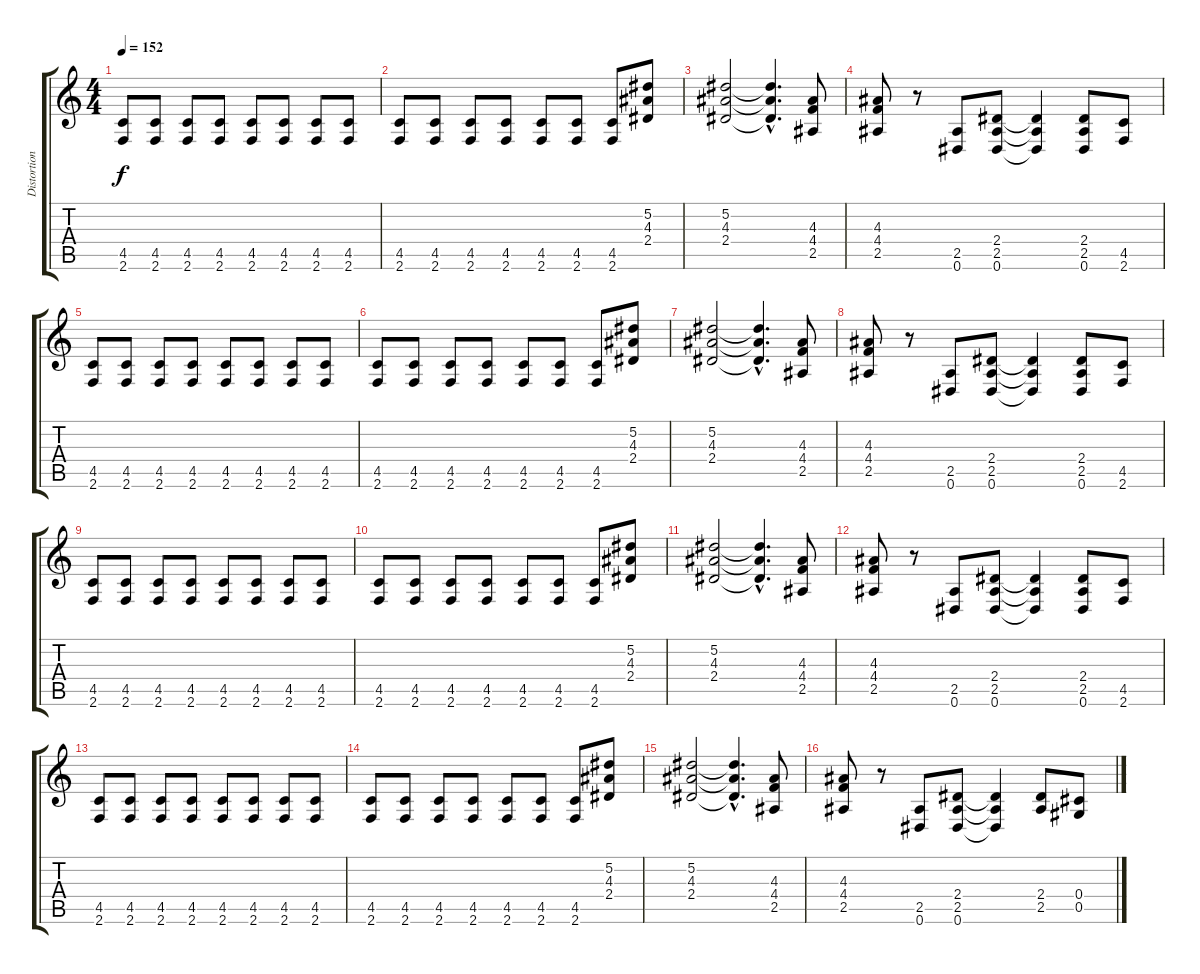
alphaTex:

\track ("Distortion Guitar" "Distortion") {instrument distortionguitar}
\staff {score tabs}
\tuning (Eb4 Bb3 Gb3 Db3 Ab2 Eb2) {hide}
\ts (4 4)
\tempo 152
\clef g2
\ks c
(4.5 2.6).8{dy f} (4.5 2.6).8 (4.5 2.6).8 (4.5 2.6).8 (4.5 2.6).8 (4.5 2.6).8 (4.5 2.6).8 (4.5 2.6).8 |
(4.5 2.6).8 (4.5 2.6).8 (4.5 2.6).8 (4.5 2.6).8 (4.5 2.6).8 (4.5 2.6).8 (4.5 2.6).8 (5.2 4.3 2.4).8 |
(5.2 4.3 2.4).2 (5.2{hac t} 4.3{hac t} 2.4{hac t}).4{d} (4.3 4.4 2.5).8 |
(4.3 4.4 2.5).8 r.8 (2.5 0.6).8 (2.4 2.5 0.6).8 (2.4{t} 2.5{t} 0.6{t}).4 (2.4 2.5 0.6).8 (4.5 2.6).8 |
(4.5 2.6).8 (4.5 2.6).8 (4.5 2.6).8 (4.5 2.6).8 (4.5 2.6).8 (4.5 2.6).8 (4.5 2.6).8 (4.5 2.6).8 |
(4.5 2.6).8 (4.5 2.6).8 (4.5 2.6).8 (4.5 2.6).8 (4.5 2.6).8 (4.5 2.6).8 (4.5 2.6).8 (5.2 4.3 2.4).8 |
(5.2 4.3 2.4).2 (5.2{hac t} 4.3{hac t} 2.4{hac t}).4{d} (4.3 4.4 2.5).8 |
(4.3 4.4 2.5).8 r.8 (2.5 0.6).8 (2.4 2.5 0.6).8 (2.4{t} 2.5{t} 0.6{t}).4 (2.4 2.5 0.6).8 (4.5 2.6).8 |
(4.5 2.6).8 (4.5 2.6).8 (4.5 2.6).8 (4.5 2.6).8 (4.5 2.6).8 (4.5 2.6).8 (4.5 2.6).8 (4.5 2.6).8 |
(4.5 2.6).8 (4.5 2.6).8 (4.5 2.6).8 (4.5 2.6).8 (4.5 2.6).8 (4.5 2.6).8 (4.5 2.6).8 (5.2 4.3 2.4).8 |
(5.2 4.3 2.4).2 (5.2{hac t} 4.3{hac t} 2.4{hac t}).4{d} (4.3 4.4 2.5).8 |
(4.3 4.4 2.5).8 r.8 (2.5 0.6).8 (2.4 2.5 0.6).8 (2.4{t} 2.5{t} 0.6{t}).4 (2.4 2.5 0.6).8 (4.5 2.6).8 |
(4.5 2.6).8 (4.5 2.6).8 (4.5 2.6).8 (4.5 2.6).8 (4.5 2.6).8 (4.5 2.6).8 (4.5 2.6).8 (4.5 2.6).8 |
(4.5 2.6).8 (4.5 2.6).8 (4.5 2.6).8 (4.5 2.6).8 (4.5 2.6).8 (4.5 2.6).8 (4.5 2.6).8 (5.2 4.3 2.4).8 |
(5.2 4.3 2.4).2 (5.2{hac t} 4.3{hac t} 2.4{hac t}).4{d} (4.3 4.4 2.5).8 |
(4.3 4.4 2.5).8 r.8 (2.5 0.6).8 (2.4 2.5 0.6).8 (2.4{t} 2.5{t} 0.6{t}).4 (2.4 2.5).8 (0.4 0.5).8
